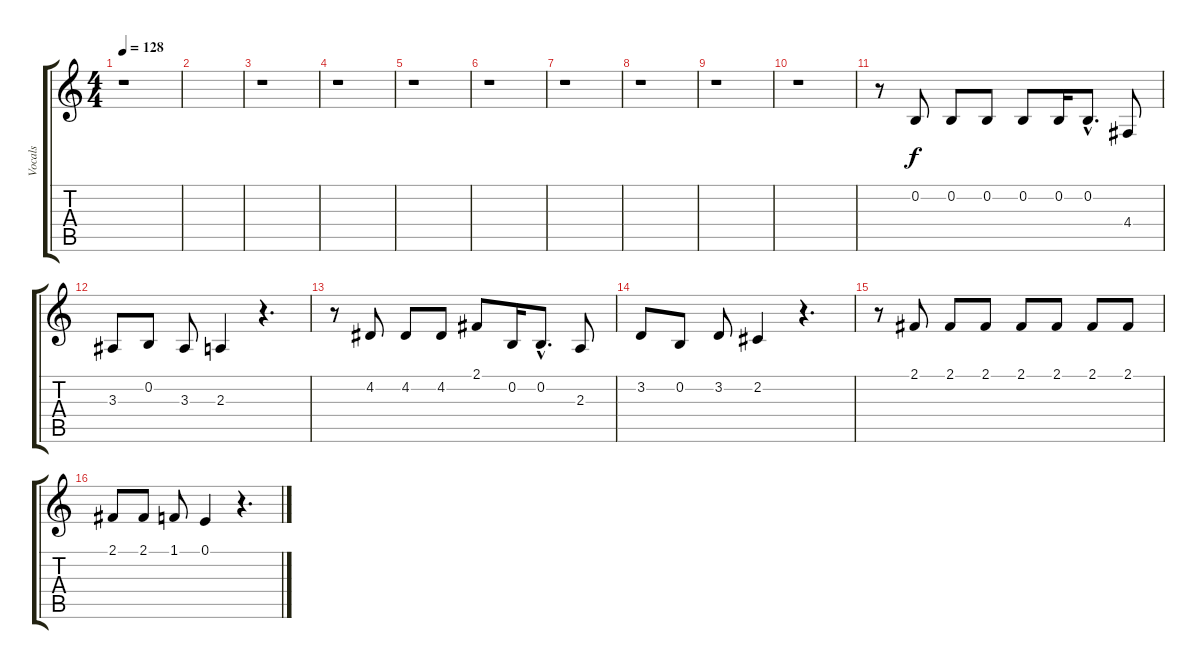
\track ("Vocals" "Vocals") {instrument lead1square}
\staff {score tabs}
\tuning (E4 B3 G3 D3 A2 E2) {hide}
\ts (4 4)
\tempo 128
\clef g2
\ks c
r.1{dy f instrument lead1square} |
|
r.1 |
r.1 |
r.1 |
r.1 |
r.1 |
r.1 |
r.1 |
r.1 |
r.8 0.2.8 0.2.8 0.2.8 0.2.8 0.2.16 0.2{hac}.8{d} 4.4.8 |
3.3.8 0.2.8 3.3.8 2.3.4 r.4{d} |
r.8 4.2.8 4.2.8 4.2.8 2.1.8 0.2.16 0.2{hac}.8{d} 2.3.8 |
3.2.8 0.2.8 3.2.8 2.2.4 r.4{d} |
r.8 2.1.8 2.1.8 2.1.8 2.1.8 2.1.8 2.1.8 2.1.8 |
2.1.8 2.1.8 1.1.8 0.1.4 r.4{d}
